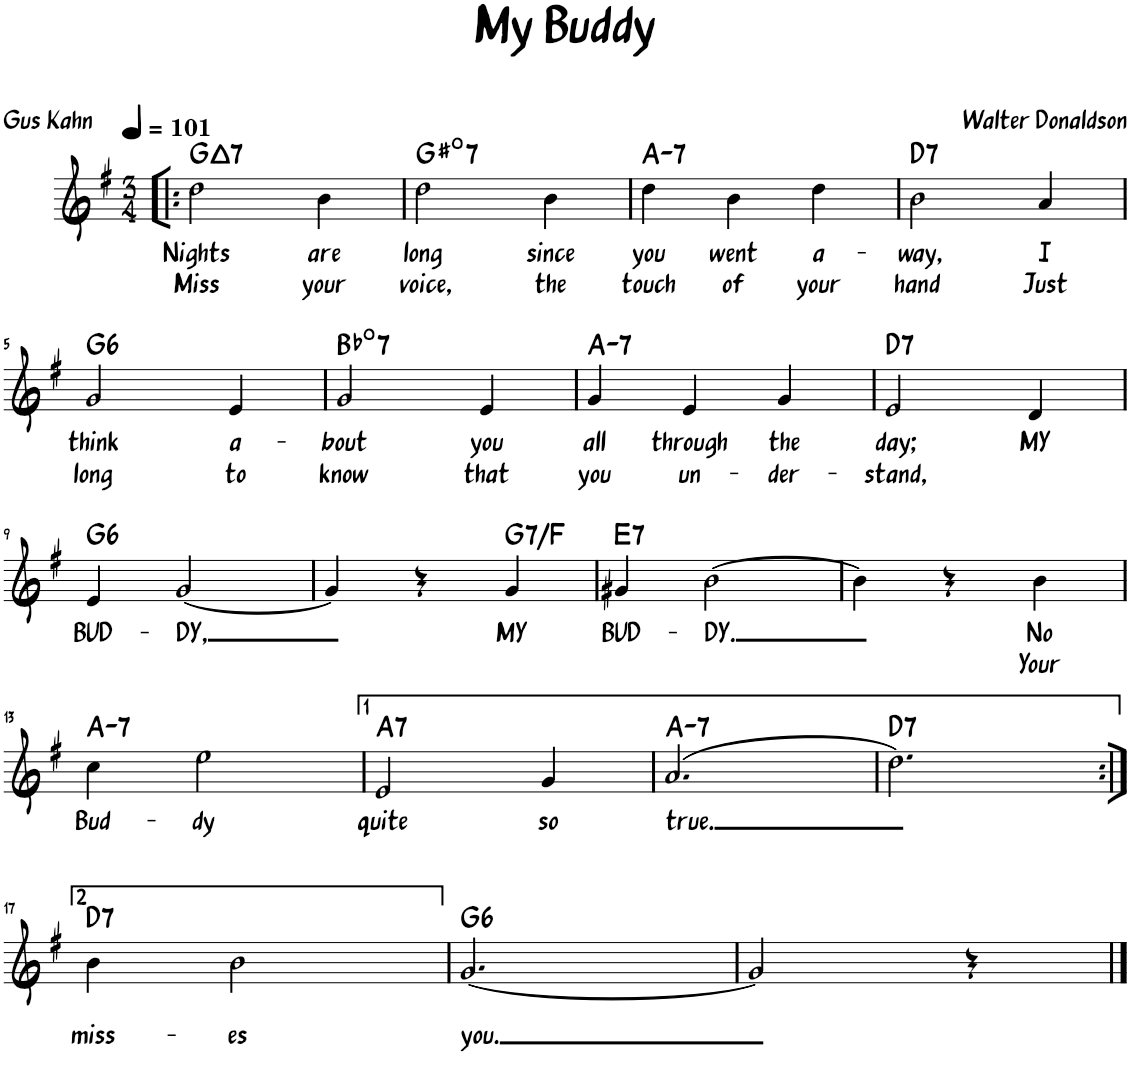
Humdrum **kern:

**kern	**text	**text	**harte
*part1	*part1	*part1	*part1
*staff1	*staff1	*staff1	*
*clefG2	*	*	*
*k[f#]	*	*	*
*G:	*	*	*
*M3/4	*	*	*
*MM101	*	*	*
=1!|:	=1!|:	=1!|:	=1!|:
!	!LO:LY:b	!LO:LY:b	!LO:H:kt=7
2dd\	Nights	Miss	G:maj7
!	!LO:LY:b	!LO:LY:b	!
4b\	are	your	.
=2	=2	=2	=2
!	!LO:LY:b	!LO:LY:b	!LO:H:kt=7
2dd\	long	voice,	G#:dim7
!	!LO:LY:b	!LO:LY:b	!
4b\	since	the	.
=3	=3	=3	=3
!	!LO:LY:b	!LO:LY:b	!LO:H:kt=7
4dd\	you	touch	A:min7
!	!LO:LY:b	!LO:LY:b	!
4b\	went	of	.
!	!LO:LY:b	!LO:LY:b	!
4dd\	a-	your	.
=4	=4	=4	=4
!	!LO:LY:b	!LO:LY:b	!LO:H:kt=7
2b\	-way,	hand	D:7
!	!LO:LY:b	!LO:LY:b	!
4a/	I	Just	.
!!LO:LB:g=z
=5	=5	=5	=5
!	!LO:LY:b	!LO:LY:b	!LO:H:kt=6
2g/	think	long	G:maj6
!	!LO:LY:b	!LO:LY:b	!
4e/	a-	to	.
=6	=6	=6	=6
!	!LO:LY:b	!LO:LY:b	!LO:H:kt=7
2g/	-bout	know	Bb:dim7
!	!LO:LY:b	!LO:LY:b	!
4e/	you	that	.
=7	=7	=7	=7
!	!LO:LY:b	!LO:LY:b	!LO:H:kt=7
4g/	all	you	A:min7
!	!LO:LY:b	!LO:LY:b	!
4e/	through	un-	.
!	!LO:LY:b	!LO:LY:b	!
4g/	the	-der-	.
=8	=8	=8	=8
!	!LO:LY:b	!LO:LY:b	!LO:H:kt=7
2e/	day;	-stand,	D:7
!	!LO:LY:b	!	!
4d/	MY	.	.
!!LO:LB:g=z
=9	=9	=9	=9
!	!LO:LY:b	!	!LO:H:kt=6
4e/	BUD-	.	G:maj6
!	!LO:LY:b	!	!
[2g/	-DY,	.	.
=10	=10	=10	=10
4g/]	.	.	.
4r	.	.	.
!	!LO:LY:b	!	!LO:H:kt=7
4g/	MY	.	G:7/b7
=11	=11	=11	=11
!	!LO:LY:b	!	!LO:H:kt=7
4g#X/	BUD-	.	E:7
!	!LO:LY:b	!	!
[2b\	-DY.	.	.
=12	=12	=12	=12
4b\]	.	.	.
4r	.	.	.
!	!LO:LY:b	!LO:LY:b	!
4b\	No	Your	.
!!LO:LB:g=z
=13	=13	=13	=13
!	!LO:LY:b	!	!LO:H:kt=7
4cc\	Bud-	.	A:min7
!	!LO:LY:b	!	!
2ee\	-dy	.	.
=14	=14	=14	=14
!	!LO:LY:b	!	!LO:H:kt=7
2e/	quite	.	A:7
!	!LO:LY:b	!	!
4g/	so	.	.
=15	=15	=15	=15
!	!LO:LY:b	!	!LO:H:kt=7
(2.a/	true.	.	A:min7
=16	=16	=16	=16
!	!	!	!LO:H:kt=7
2.dd\)	.	.	D:7
!!LO:LB:g=z
=17:|!	=17:|!	=17:|!	=17:|!
!	!	!LO:LY:b	!LO:H:kt=7
4b\	.	miss-	D:7
!	!	!LO:LY:b	!
2b\	.	-es	.
=18	=18	=18	=18
!	!	!LO:LY:b	!LO:H:kt=6
[2.g/	.	you.	G:maj6
=19	=19	=19	=19
2g/]	.	.	.
4r	.	.	.
==	==	==	==
*-	*-	*-	*-
